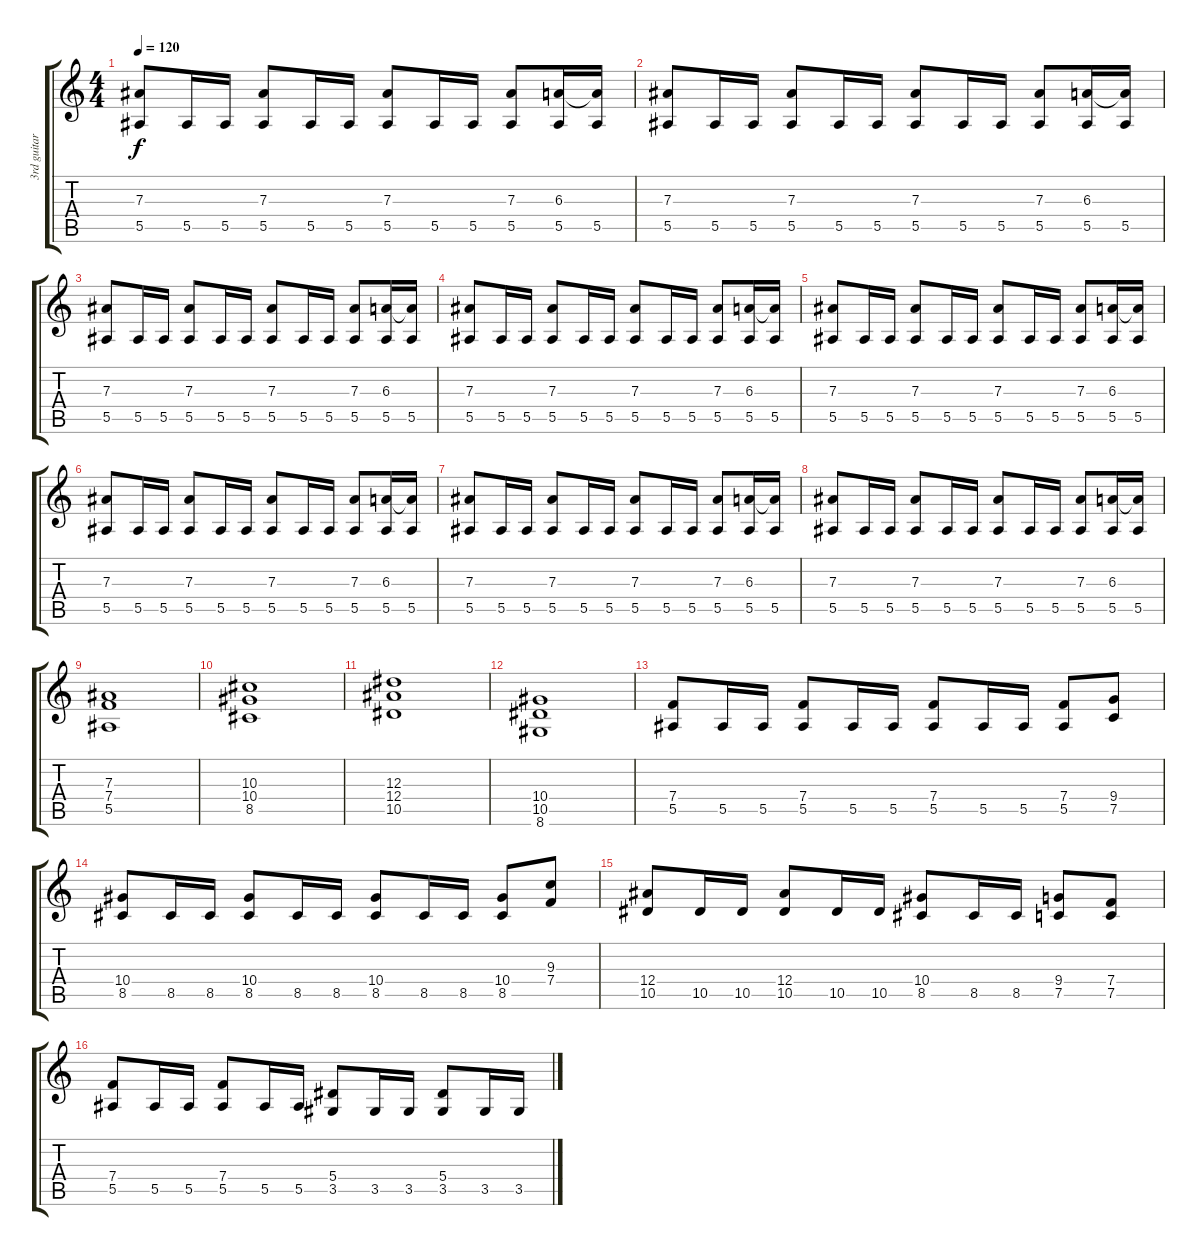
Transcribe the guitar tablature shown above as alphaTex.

\track ("3rd guitar" "3rd guitar") {instrument distortionguitar}
\staff {score tabs}
\tuning (C4 G3 Eb3 Bb2 F2 C2) {hide}
\ts (4 4)
\tempo 120
\clef g2
\ks c
(7.3 5.5).8{dy f} 5.5.16 5.5.16 (7.3 5.5).8 5.5.16 5.5.16 (7.3 5.5).8 5.5.16 5.5.16 (7.3 5.5).8 (6.3 5.5).16 (6.3{t} 5.5).16 |
(7.3 5.5).8 5.5.16 5.5.16 (7.3 5.5).8 5.5.16 5.5.16 (7.3 5.5).8 5.5.16 5.5.16 (7.3 5.5).8 (6.3 5.5).16 (6.3{t} 5.5).16 |
(7.3 5.5).8 5.5.16 5.5.16 (7.3 5.5).8 5.5.16 5.5.16 (7.3 5.5).8 5.5.16 5.5.16 (7.3 5.5).8 (6.3 5.5).16 (6.3{t} 5.5).16 |
(7.3 5.5).8 5.5.16 5.5.16 (7.3 5.5).8 5.5.16 5.5.16 (7.3 5.5).8 5.5.16 5.5.16 (7.3 5.5).8 (6.3 5.5).16 (6.3{t} 5.5).16 |
(7.3 5.5).8 5.5.16 5.5.16 (7.3 5.5).8 5.5.16 5.5.16 (7.3 5.5).8 5.5.16 5.5.16 (7.3 5.5).8 (6.3 5.5).16 (6.3{t} 5.5).16 |
(7.3 5.5).8 5.5.16 5.5.16 (7.3 5.5).8 5.5.16 5.5.16 (7.3 5.5).8 5.5.16 5.5.16 (7.3 5.5).8 (6.3 5.5).16 (6.3{t} 5.5).16 |
(7.3 5.5).8 5.5.16 5.5.16 (7.3 5.5).8 5.5.16 5.5.16 (7.3 5.5).8 5.5.16 5.5.16 (7.3 5.5).8 (6.3 5.5).16 (6.3{t} 5.5).16 |
(7.3 5.5).8 5.5.16 5.5.16 (7.3 5.5).8 5.5.16 5.5.16 (7.3 5.5).8 5.5.16 5.5.16 (7.3 5.5).8 (6.3 5.5).16 (6.3{t} 5.5).16 |
(7.3 7.4 5.5).1 |
(10.3 10.4 8.5).1 |
(12.3 12.4 10.5).1 |
(10.4 10.5 8.6).1 |
(7.4 5.5).8 5.5.16 5.5.16 (7.4 5.5).8 5.5.16 5.5.16 (7.4 5.5).8 5.5.16 5.5.16 (7.4 5.5).8 (9.4 7.5).8 |
(10.4 8.5).8 8.5.16 8.5.16 (10.4 8.5).8 8.5.16 8.5.16 (10.4 8.5).8 8.5.16 8.5.16 (10.4 8.5).8 (9.3 7.4).8 |
(12.4 10.5).8 10.5.16 10.5.16 (12.4 10.5).8 10.5.16 10.5.16 (10.4 8.5).8 8.5.16 8.5.16 (9.4 7.5).8 (7.4 7.5).8 |
(7.4 5.5).8 5.5.16 5.5.16 (7.4 5.5).8 5.5.16 5.5.16 (5.4 3.5).8 3.5.16 3.5.16 (5.4 3.5).8 3.5.16 3.5.16
